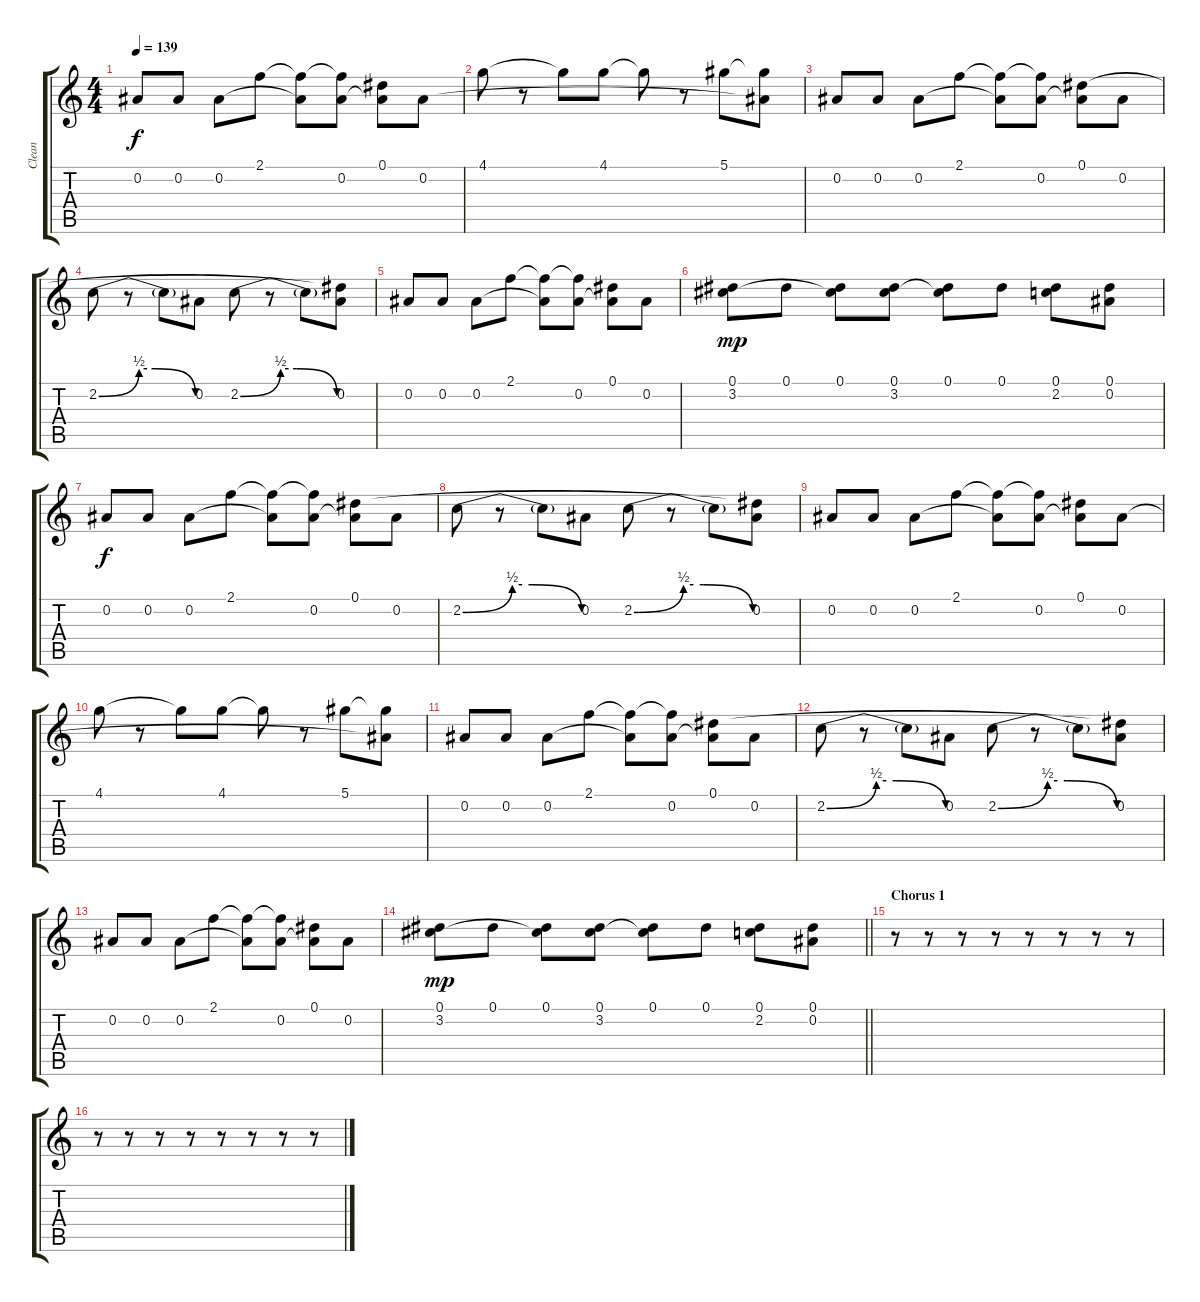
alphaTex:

\track ("Clean" "Clean") {instrument electricguitarclean}
\staff {score tabs}
\tuning (Eb4 Bb3 Gb3 Db3 Ab2 Eb2) {hide}
\ts (4 4)
\tempo 139
\clef g2
\ks c
0.2.8{dy f} 0.2.8 0.2.8 2.1.8 (2.1{t} 0.2{t}).8 (2.1{t} 0.2).8 (0.1 0.2{t}).8 0.2.8 |
4.1.8 r.8 4.1{t}.8 4.1.8 4.1{t}.8 r.8 5.1.8 (5.1{t} 0.2{t}).8 |
0.2.8 0.2.8 0.2.8 2.1.8 (2.1{t} 0.2{t}).8 (2.1{t} 0.2).8 (0.1 0.2{t}).8 0.2.8 |
2.2{be (custom 0 0 25 2 30 2 35 2 60 0)}.8 r.8 2.2{t}.8 0.2.8 2.2{be (custom 0 0 25 2 30 2 35 2 60 0)}.8 r.8 2.2{t}.8 (0.1{t} 0.2).8 |
0.2.8 0.2.8 0.2.8 2.1.8 (2.1{t} 0.2{t}).8 (2.1{t} 0.2).8 (0.1 0.2{t}).8 0.2.8 |
(0.1 3.2).8{dy mp} 0.1.8 (0.1 3.2{t}).8 (0.1 3.2).8 (0.1 3.2{t}).8 0.1.8 (0.1 2.2).8 (0.1 0.2).8 |
0.2.8{dy f} 0.2.8 0.2.8 2.1.8 (2.1{t} 0.2{t}).8 (2.1{t} 0.2).8 (0.1 0.2{t}).8 0.2.8 |
2.2{be (custom 0 0 25 2 30 2 35 2 60 0)}.8 r.8 2.2{t}.8 0.2.8 2.2{be (custom 0 0 25 2 30 2 35 2 60 0)}.8 r.8 2.2{t}.8 (0.1{t} 0.2).8 |
0.2.8 0.2.8 0.2.8 2.1.8 (2.1{t} 0.2{t}).8 (2.1{t} 0.2).8 (0.1 0.2{t}).8 0.2.8 |
4.1.8 r.8 4.1{t}.8 4.1.8 4.1{t}.8 r.8 5.1.8 (5.1{t} 0.2{t}).8 |
0.2.8 0.2.8 0.2.8 2.1.8 (2.1{t} 0.2{t}).8 (2.1{t} 0.2).8 (0.1 0.2{t}).8 0.2.8 |
2.2{be (custom 0 0 25 2 30 2 35 2 60 0)}.8 r.8 2.2{t}.8 0.2.8 2.2{be (custom 0 0 25 2 30 2 35 2 60 0)}.8 r.8 2.2{t}.8 (0.1{t} 0.2).8 |
0.2.8 0.2.8 0.2.8 2.1.8 (2.1{t} 0.2{t}).8 (2.1{t} 0.2).8 (0.1 0.2{t}).8 0.2.8 |
\barLineRight lightlight
(0.1 3.2).8{dy mp} 0.1.8 (0.1 3.2{t}).8 (0.1 3.2).8 (0.1 3.2{t}).8 0.1.8 (0.1 2.2).8 (0.1 0.2).8 |
\section ("" "Chorus 1")
r.8 r.8 r.8 r.8 r.8 r.8 r.8 r.8 |
r.8 r.8 r.8 r.8 r.8 r.8 r.8 r.8
